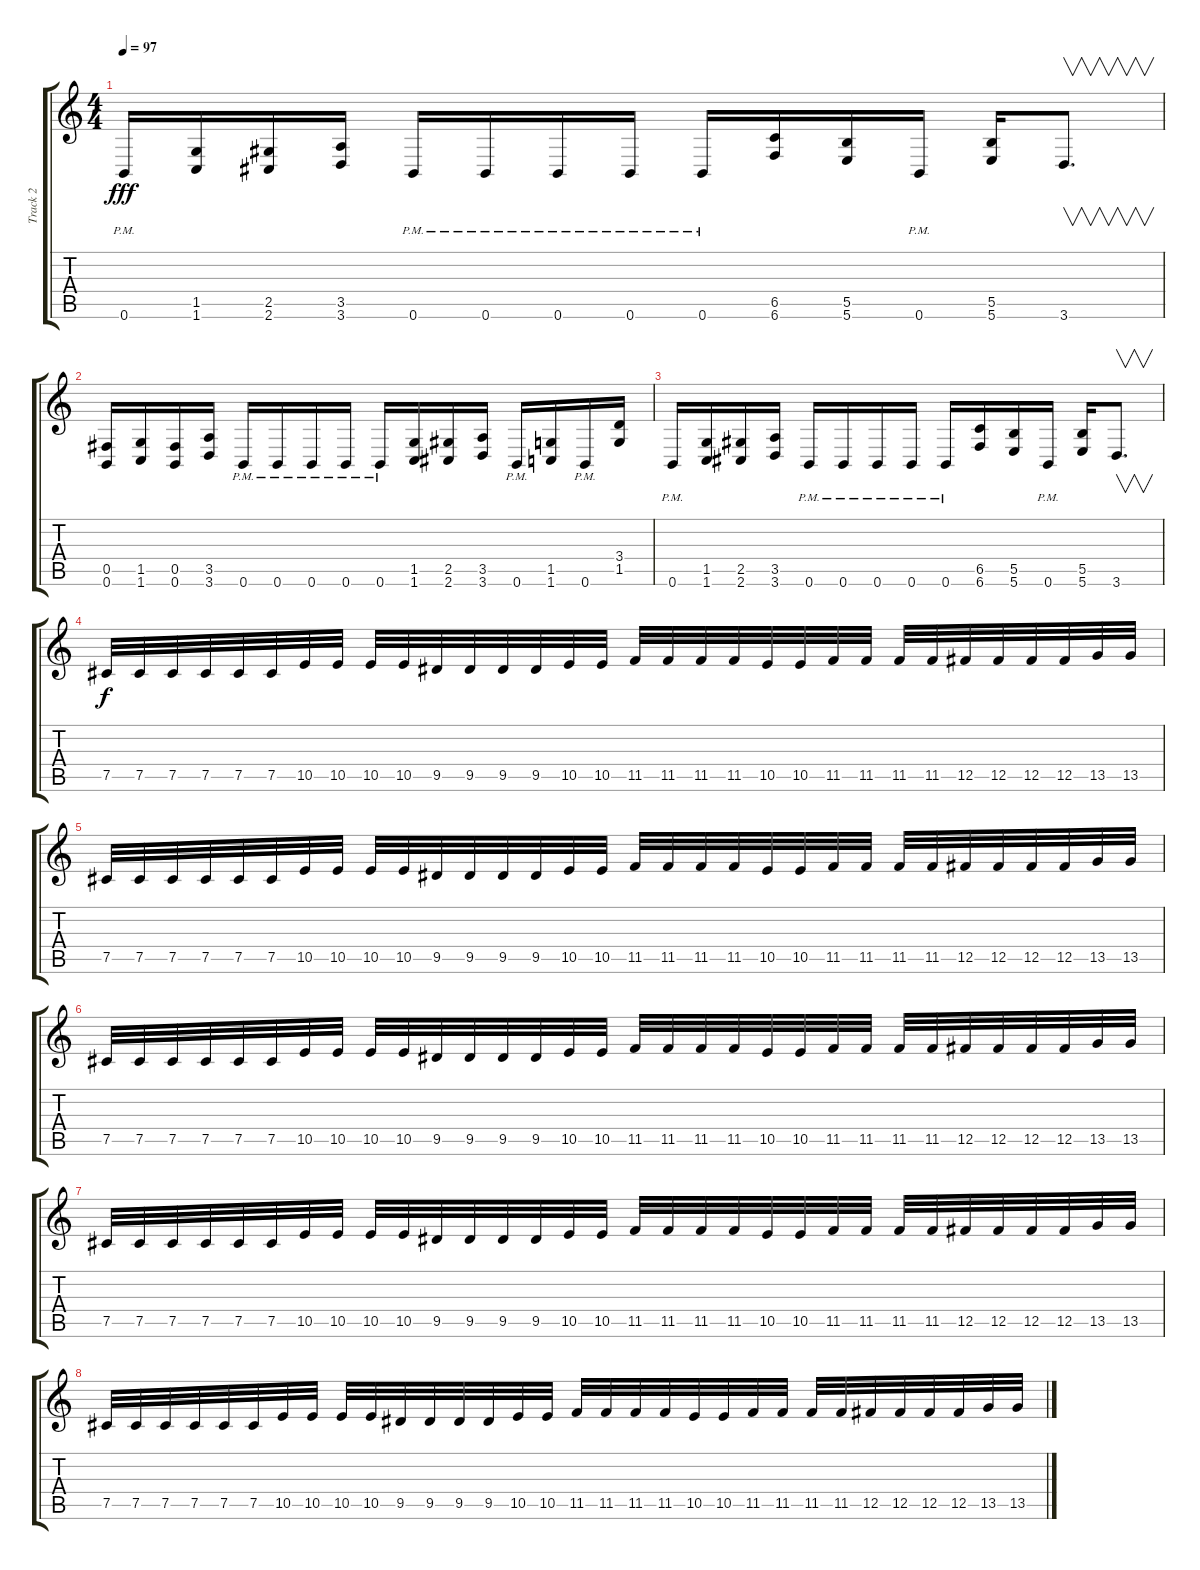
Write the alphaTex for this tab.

\track ("Track 2" "Track 2") {instrument distortionguitar}
\staff {score tabs}
\tuning (Db4 Ab3 E3 B2 Gb2 B1) {hide}
\ts (4 4)
\tempo 97
\clef g2
\ks c
0.6{pm}.16{dy fff} (1.5 1.6).16 (2.5 2.6).16 (3.5 3.6).16 0.6{pm}.16 0.6{pm}.16 0.6{pm}.16 0.6{pm}.16 0.6{pm}.16 (6.5 6.6).16 (5.5 5.6).16 0.6{pm}.16 (5.5 5.6).16 3.6.8{v d} |
(0.5 0.6).16 (1.5 1.6).16 (0.5 0.6).16 (3.5 3.6).16 0.6{pm}.16 0.6{pm}.16 0.6{pm}.16 0.6{pm}.16 0.6{pm}.16 (1.5 1.6).16 (2.5 2.6).16 (3.5 3.6).16 0.6{pm}.16 (1.5 1.6).16 0.6{pm}.16 (3.4 1.5).16 |
0.6{pm}.16 (1.5 1.6).16 (2.5 2.6).16 (3.5 3.6).16 0.6{pm}.16 0.6{pm}.16 0.6{pm}.16 0.6{pm}.16 0.6{pm}.16 (6.5 6.6).16 (5.5 5.6).16 0.6{pm}.16 (5.5 5.6).16 3.6.8{v d} |
7.5.32{dy f} 7.5.32 7.5.32 7.5.32 7.5.32 7.5.32 10.5.32 10.5.32 10.5.32 10.5.32 9.5.32 9.5.32 9.5.32 9.5.32 10.5.32 10.5.32 11.5.32 11.5.32 11.5.32 11.5.32 10.5.32 10.5.32 11.5.32 11.5.32 11.5.32 11.5.32 12.5.32 12.5.32 12.5.32 12.5.32 13.5.32 13.5.32 |
7.5.32 7.5.32 7.5.32 7.5.32 7.5.32 7.5.32 10.5.32 10.5.32 10.5.32 10.5.32 9.5.32 9.5.32 9.5.32 9.5.32 10.5.32 10.5.32 11.5.32 11.5.32 11.5.32 11.5.32 10.5.32 10.5.32 11.5.32 11.5.32 11.5.32 11.5.32 12.5.32 12.5.32 12.5.32 12.5.32 13.5.32 13.5.32 |
7.5.32 7.5.32 7.5.32 7.5.32 7.5.32 7.5.32 10.5.32 10.5.32 10.5.32 10.5.32 9.5.32 9.5.32 9.5.32 9.5.32 10.5.32 10.5.32 11.5.32 11.5.32 11.5.32 11.5.32 10.5.32 10.5.32 11.5.32 11.5.32 11.5.32 11.5.32 12.5.32 12.5.32 12.5.32 12.5.32 13.5.32 13.5.32 |
7.5.32 7.5.32 7.5.32 7.5.32 7.5.32 7.5.32 10.5.32 10.5.32 10.5.32 10.5.32 9.5.32 9.5.32 9.5.32 9.5.32 10.5.32 10.5.32 11.5.32 11.5.32 11.5.32 11.5.32 10.5.32 10.5.32 11.5.32 11.5.32 11.5.32 11.5.32 12.5.32 12.5.32 12.5.32 12.5.32 13.5.32 13.5.32 |
7.5.32 7.5.32 7.5.32 7.5.32 7.5.32 7.5.32 10.5.32 10.5.32 10.5.32 10.5.32 9.5.32 9.5.32 9.5.32 9.5.32 10.5.32 10.5.32 11.5.32 11.5.32 11.5.32 11.5.32 10.5.32 10.5.32 11.5.32 11.5.32 11.5.32 11.5.32 12.5.32 12.5.32 12.5.32 12.5.32 13.5.32 13.5.32
